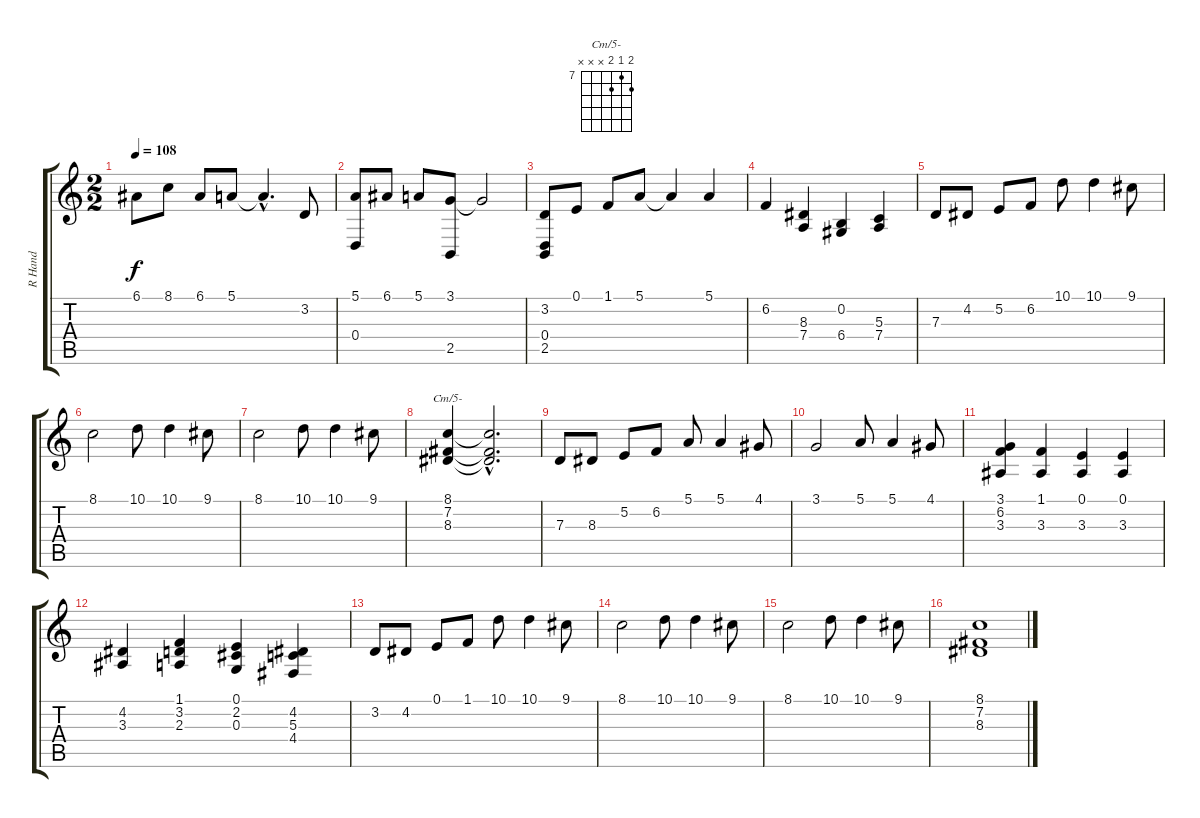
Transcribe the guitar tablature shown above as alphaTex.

\track ("R Hand" "R Hand") {instrument acousticgrandpiano}
\staff {score tabs}
\tuning (E4 B3 G3 D3 A2 E2) {hide}
\chord ("Cm/5-" 8 7 8 x x x) {firstfret 7}
\ts (2 2)
\tempo 108
\clef g2
\ks c
6.1.8{dy f} 8.1.8 6.1.8 5.1.8 5.1{hac t}.4{d} 3.2.8 |
(5.1 0.4).8 6.1.8 5.1.8 (3.1 2.5).8 3.1{t}.2 |
(3.2 0.4 2.5).8 0.1.8 1.1.8 5.1.8 5.1{t}.4 5.1.4 |
6.2.4 (8.3 7.4).4 (0.2 6.4).4 (5.3 7.4).4 |
7.3.8 4.2.8 5.2.8 6.2.8 10.1.8 10.1.4 9.1.8 |
8.1.2 10.1.8 10.1.4 9.1.8 |
8.1.2 10.1.8 10.1.4 9.1.8 |
(8.1 7.2 8.3).4{ch "Cm/5-"} (8.1{hac t} 7.2{hac t} 8.3{hac t}).2{d} |
7.3.8 8.3.8 5.2.8 6.2.8 5.1.8 5.1.4 4.1.8 |
3.1.2 5.1.8 5.1.4 4.1.8 |
(3.1 6.2 3.3).4 (1.1 3.3).4 (0.1 3.3).4 (0.1 3.3).4 |
(4.2 3.3).4 (1.1 3.2 2.3).4 (0.1 2.2 0.3).4 (4.2 5.3 4.4).4 |
3.2.8 4.2.8 0.1.8 1.1.8 10.1.8 10.1.4 9.1.8 |
8.1.2 10.1.8 10.1.4 9.1.8 |
8.1.2 10.1.8 10.1.4 9.1.8 |
(8.1 7.2 8.3).1
